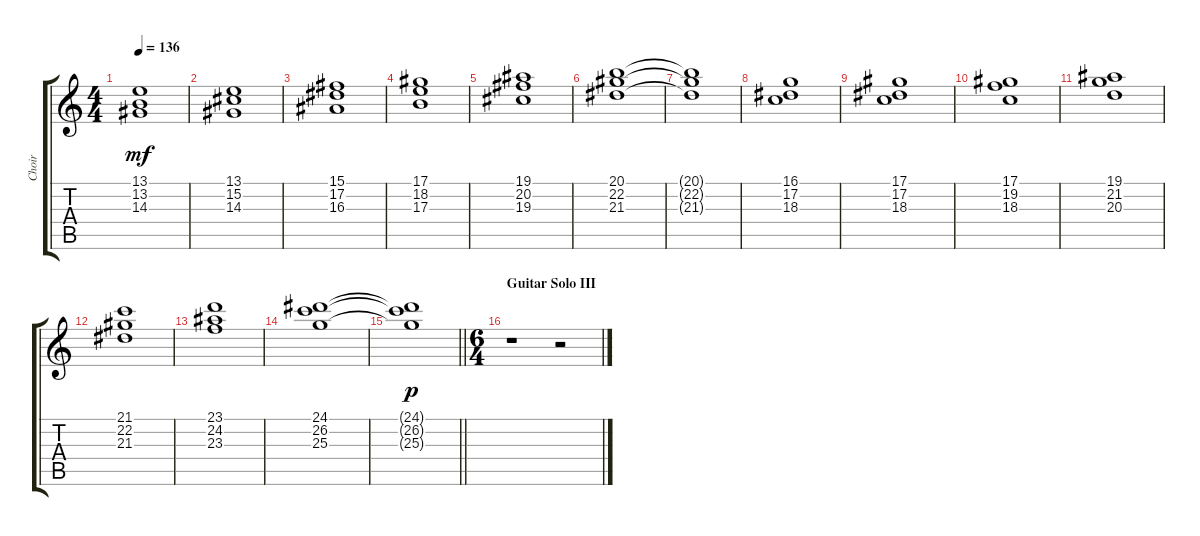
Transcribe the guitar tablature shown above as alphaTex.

\track ("Choir" "Choir") {instrument choiraahs}
\staff {score tabs}
\tuning (Eb4 Bb3 Gb3 Db3 Ab2 Eb2) {hide}
\ts (4 4)
\tempo 136
\clef g2
\ks c
(13.1 13.2 14.3).1{dy mf} |
(13.1 15.2 14.3).1 |
(15.1 17.2 16.3).1 |
(17.1 18.2 17.3).1 |
(19.1 20.2 19.3).1 |
(20.1 22.2 21.3).1 |
(20.1{t} 22.2{t} 21.3{t}).1 |
(16.1 17.2 18.3).1 |
(17.1 17.2 18.3).1 |
(17.1 19.2 18.3).1 |
(19.1 21.2 20.3).1 |
(21.1 22.2 21.3).1 |
(23.1 24.2 23.3).1 |
(24.1 26.2 25.3).1 |
\barLineRight lightlight
(24.1{t} 26.2{t} 25.3{t}).1{dy p} |
\ts (6 4)
\section ("" "Guitar Solo III")
r.1 r.2
